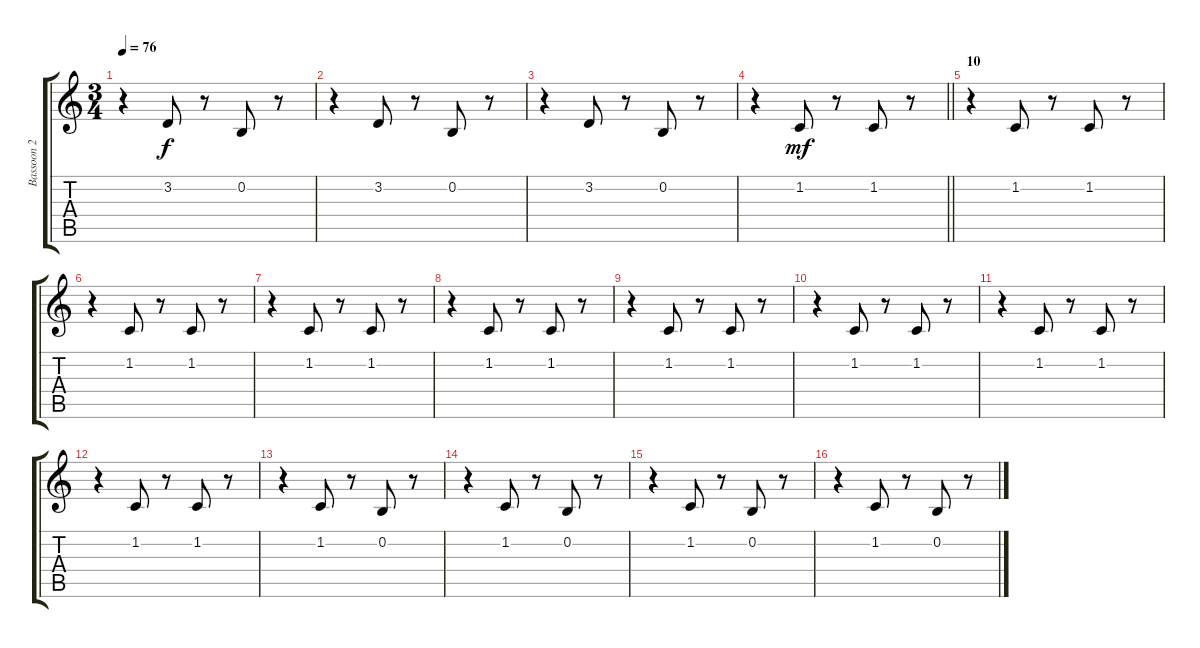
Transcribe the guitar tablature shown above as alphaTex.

\track ("Bassoon 2" "Bassoon 2") {instrument bassoon}
\staff {score tabs}
\tuning (E4 B3 G3 D3 A2 E2) {hide}
\ts (3 4)
\tempo 76
\clef g2
\ks c
r.4{dy f} 3.2.8 r.8 0.2.8 r.8 |
r.4 3.2.8 r.8 0.2.8 r.8 |
r.4 3.2.8 r.8 0.2.8 r.8 |
\barLineRight lightlight
r.4 1.2.8{dy mf} r.8 1.2.8 r.8 |
\section ("" "10")
r.4 1.2.8 r.8 1.2.8 r.8 |
r.4 1.2.8 r.8 1.2.8 r.8 |
r.4 1.2.8 r.8 1.2.8 r.8 |
r.4 1.2.8 r.8 1.2.8 r.8 |
r.4 1.2.8 r.8 1.2.8 r.8 |
r.4 1.2.8 r.8 1.2.8 r.8 |
r.4 1.2.8 r.8 1.2.8 r.8 |
r.4 1.2.8 r.8 1.2.8 r.8 |
r.4 1.2.8 r.8 0.2.8 r.8 |
r.4 1.2.8 r.8 0.2.8 r.8 |
r.4 1.2.8 r.8 0.2.8 r.8 |
r.4 1.2.8 r.8 0.2.8 r.8
